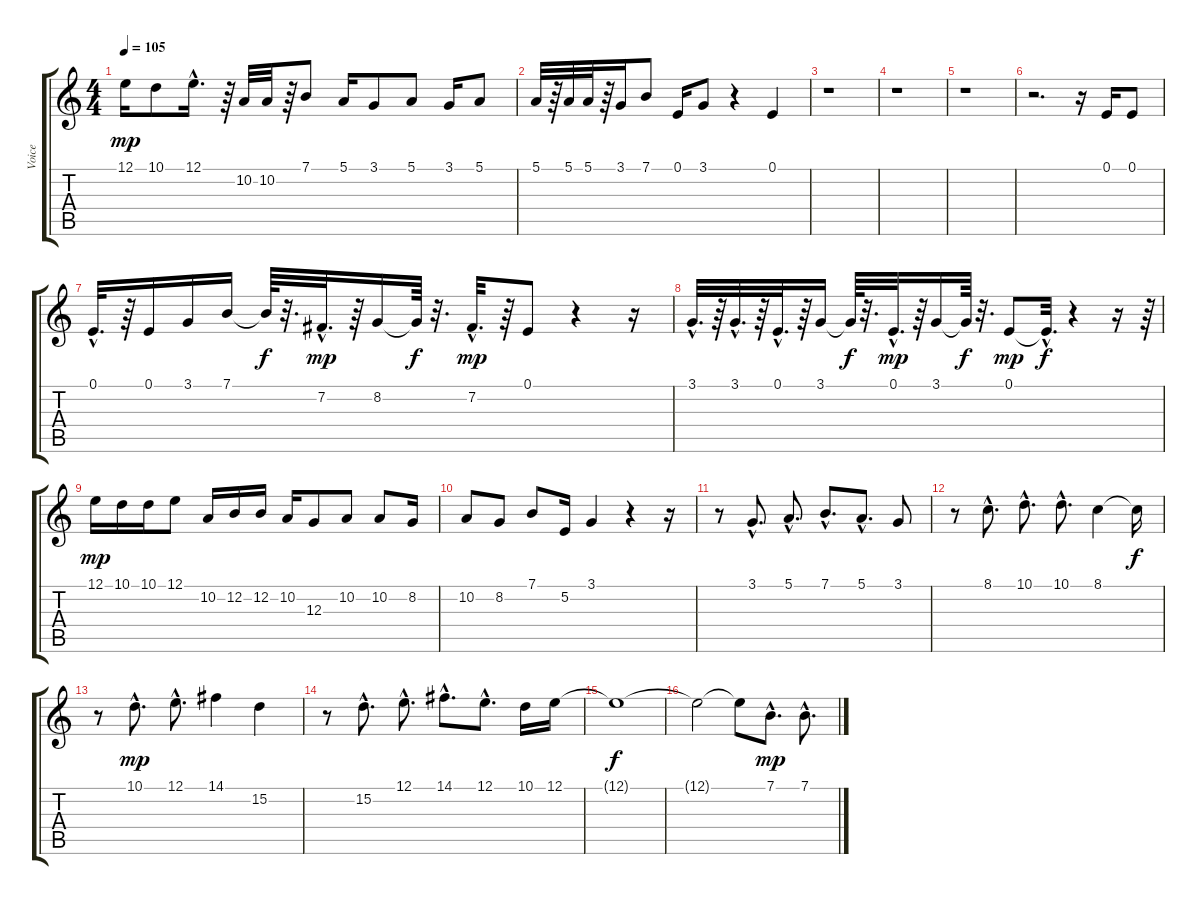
\track ("Voice" "Voice") {instrument synthvoice}
\staff {score tabs}
\tuning (E4 B3 G3 D3 A2 E2) {hide}
\ts (4 4)
\tempo 105
\clef g2
\ks c
12.1.16{dy mp} 10.1.8 12.1{hac}.16{d} r.64 10.2.32 10.2.32 r.64 7.1.8 5.1.16 3.1.8 5.1.8 3.1.16 5.1.8 |
5.1.32 r.64 5.1.32 5.1.32 r.64 3.1.16 7.1.8 0.1.16 3.1.8 r.4 0.1.4 |
r.1 |
r.1 |
r.1 |
r.2{d} r.16 0.1.16 0.1.8 |
0.1{hac}.32{d} r.64 0.1.16 3.1.16 7.1.16 7.1{t}.64{dy f} r.32{d} 7.2{hac}.32{d dy mp} r.64 8.2.16 8.2{t}.64{dy f} r.32{d} 7.2{hac}.32{d dy mp} r.64 0.1.8 r.4 r.16 |
3.1{hac}.32{d} r.64 3.1{hac}.32{d} r.64 0.1{hac}.32{d} r.64 3.1.16 3.1{t}.64{dy f} r.32{d} 0.1{hac}.32{d dy mp} r.64 3.1.16 3.1{t}.64{dy f} r.32{d} 0.1.8{dy mp} 0.1{hac t}.32{d dy f} r.4 r.16 r.64 |
12.1.16{dy mp} 10.1.16 10.1.16 12.1.8 10.2.16 12.2.16 12.2.16 10.2.16 12.3.8 10.2.8 10.2.8 8.2.16 |
10.2.8 8.2.8 7.1.8 5.2.16 3.1.4 r.4 r.16 |
r.8 3.1{hac}.8{d} 5.1{hac}.8{d} 7.1{hac}.8{d} 5.1{hac}.8{d} 3.1.8 |
r.8 8.1{hac}.8{d} 10.1{hac}.8{d} 10.1{hac}.8{d} 8.1.4 8.1{t}.16{dy f} |
r.8 10.1{hac}.8{d dy mp} 12.1{hac}.8{d} 14.1.4 15.2.4 |
r.8 15.2{hac}.8{d} 12.1{hac}.8{d} 14.1{hac}.8{d} 12.1{hac}.8{d} 10.1.16 12.1.16 |
12.1{t}.1{dy f} |
12.1{t}.2 12.1{t}.8 7.1{hac}.8{d dy mp} 7.1{hac}.8{d}
